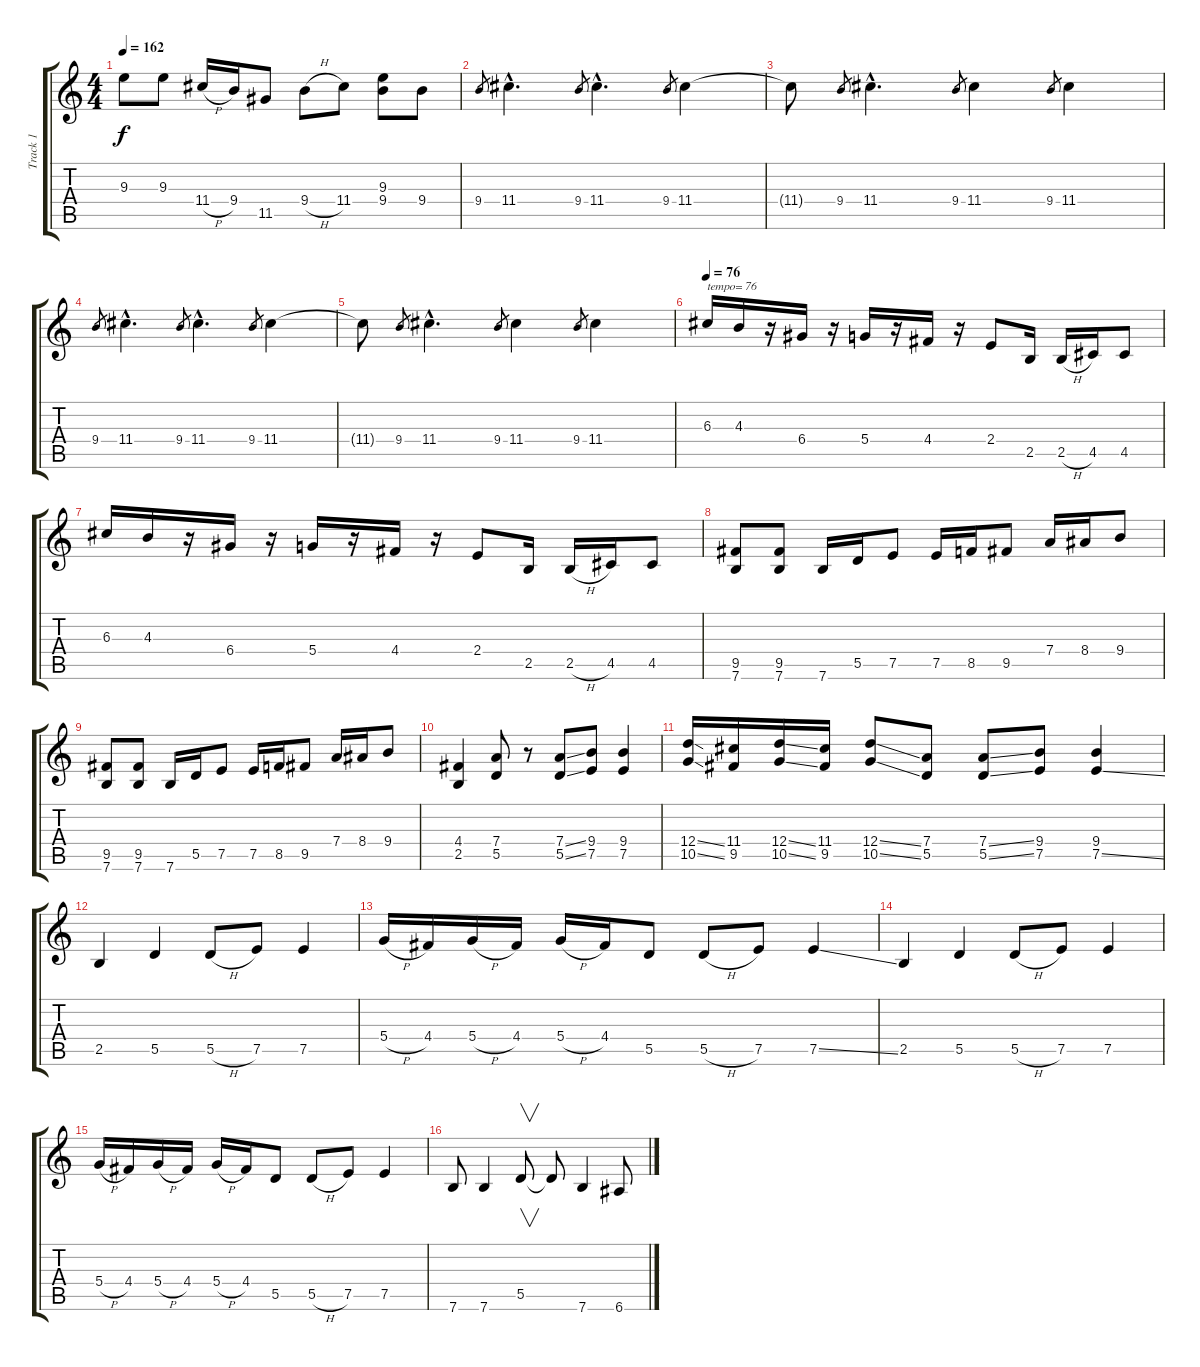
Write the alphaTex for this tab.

\track ("Track 1" "Track 1") {instrument overdrivenguitar}
\staff {score tabs}
\tuning (E4 B3 G3 D3 A2 E2) {hide}
\ts (4 4)
\tempo 162
\clef g2
\ks c
9.3.8{dy f} 9.3.8 11.4{h}.16 9.4.16 11.5.8 9.4{h}.8 11.4.8 (9.3 9.4).8 9.4.8 |
9.4.8{gr} 11.4{hac}.4{d} 9.4.8{gr} 11.4{hac}.4{d} 9.4.8{gr} 11.4.4 |
11.4{t}.8 9.4.8{gr} 11.4{hac}.4{d} 9.4.8{gr} 11.4.4 9.4.8{gr} 11.4.4 |
9.4.8{gr} 11.4{hac}.4{d} 9.4.8{gr} 11.4{hac}.4{d} 9.4.8{gr} 11.4.4 |
11.4{t}.8 9.4.8{gr} 11.4{hac}.4{d} 9.4.8{gr} 11.4.4 9.4.8{gr} 11.4.4 |
\tempo 76
6.3.16{txt "tempo= 76"} 4.3.16 r.16 6.4.16 r.16 5.4.16 r.16 4.4.16 r.16 2.4.8 2.5.16 2.5{h}.16 4.5.16 4.5.8 |
6.3.16 4.3.16 r.16 6.4.16 r.16 5.4.16 r.16 4.4.16 r.16 2.4.8 2.5.16 2.5{h}.16 4.5.16 4.5.8 |
(9.5 7.6).8 (9.5 7.6).8 7.6.16 5.5.16 7.5.8 7.5.16 8.5.16 9.5.8 7.4.16 8.4.16 9.4.8 |
(9.5 7.6).8 (9.5 7.6).8 7.6.16 5.5.16 7.5.8 7.5.16 8.5.16 9.5.8 7.4.16 8.4.16 9.4.8 |
(4.4 2.5).4 (7.4 5.5).8 r.8 (7.4{ss} 5.5{ss}).8 (9.4 7.5).8 (9.4 7.5).4 |
(12.4{ss} 10.5{ss}).16 (11.4 9.5).16 (12.4{ss} 10.5{ss}).16 (11.4 9.5).16 (12.4{ss} 10.5{ss}).8 (7.4 5.5).8 (7.4{ss} 5.5{ss}).8 (9.4 7.5).8 (9.4 7.5{ss}).4 |
2.5.4 5.5.4 5.5{h}.8 7.5.8 7.5.4 |
5.4{h}.16 4.4.16 5.4{h}.16 4.4.16 5.4{h}.16 4.4.16 5.5.8 5.5{h}.8 7.5.8 7.5{ss}.4 |
2.5.4 5.5.4 5.5{h}.8 7.5.8 7.5.4 |
5.4{h}.16 4.4.16 5.4{h}.16 4.4.16 5.4{h}.16 4.4.16 5.5.8 5.5{h}.8 7.5.8 7.5.4 |
7.6.8 7.6.4 5.5.8{v} 5.5{t}.8 7.6.4 6.6.8
